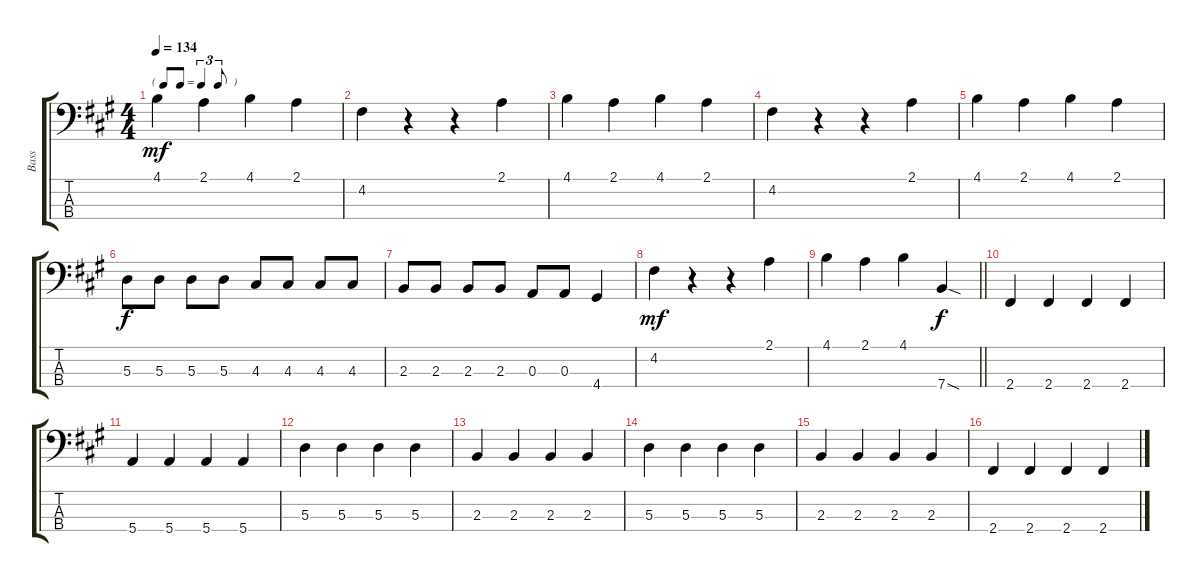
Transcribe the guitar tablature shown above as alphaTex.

\track ("Bass" "Bass") {instrument electricbassfinger}
\staff {score tabs}
\tuning (G2 D2 A1 E1) {hide}
\ts (4 4)
\tf triplet8th
\tempo 134
\clef f4
\ks f#minor
4.1.4{dy mf} 2.1.4 4.1.4 2.1.4 |
4.2.4 r.4 r.4 2.1.4 |
4.1.4 2.1.4 4.1.4 2.1.4 |
4.2.4 r.4 r.4 2.1.4 |
4.1.4 2.1.4 4.1.4 2.1.4 |
5.3.8{dy f} 5.3.8 5.3.8 5.3.8 4.3.8 4.3.8 4.3.8 4.3.8 |
2.3.8 2.3.8 2.3.8 2.3.8 0.3.8 0.3.8 4.4.4 |
4.2.4{dy mf} r.4 r.4 2.1.4 |
\barLineRight lightlight
4.1.4 2.1.4 4.1.4 7.4{sod}.4{dy f} |
2.4.4 2.4.4 2.4.4 2.4.4 |
5.4.4 5.4.4 5.4.4 5.4.4 |
5.3.4 5.3.4 5.3.4 5.3.4 |
2.3.4 2.3.4 2.3.4 2.3.4 |
5.3.4 5.3.4 5.3.4 5.3.4 |
2.3.4 2.3.4 2.3.4 2.3.4 |
2.4.4 2.4.4 2.4.4 2.4.4
